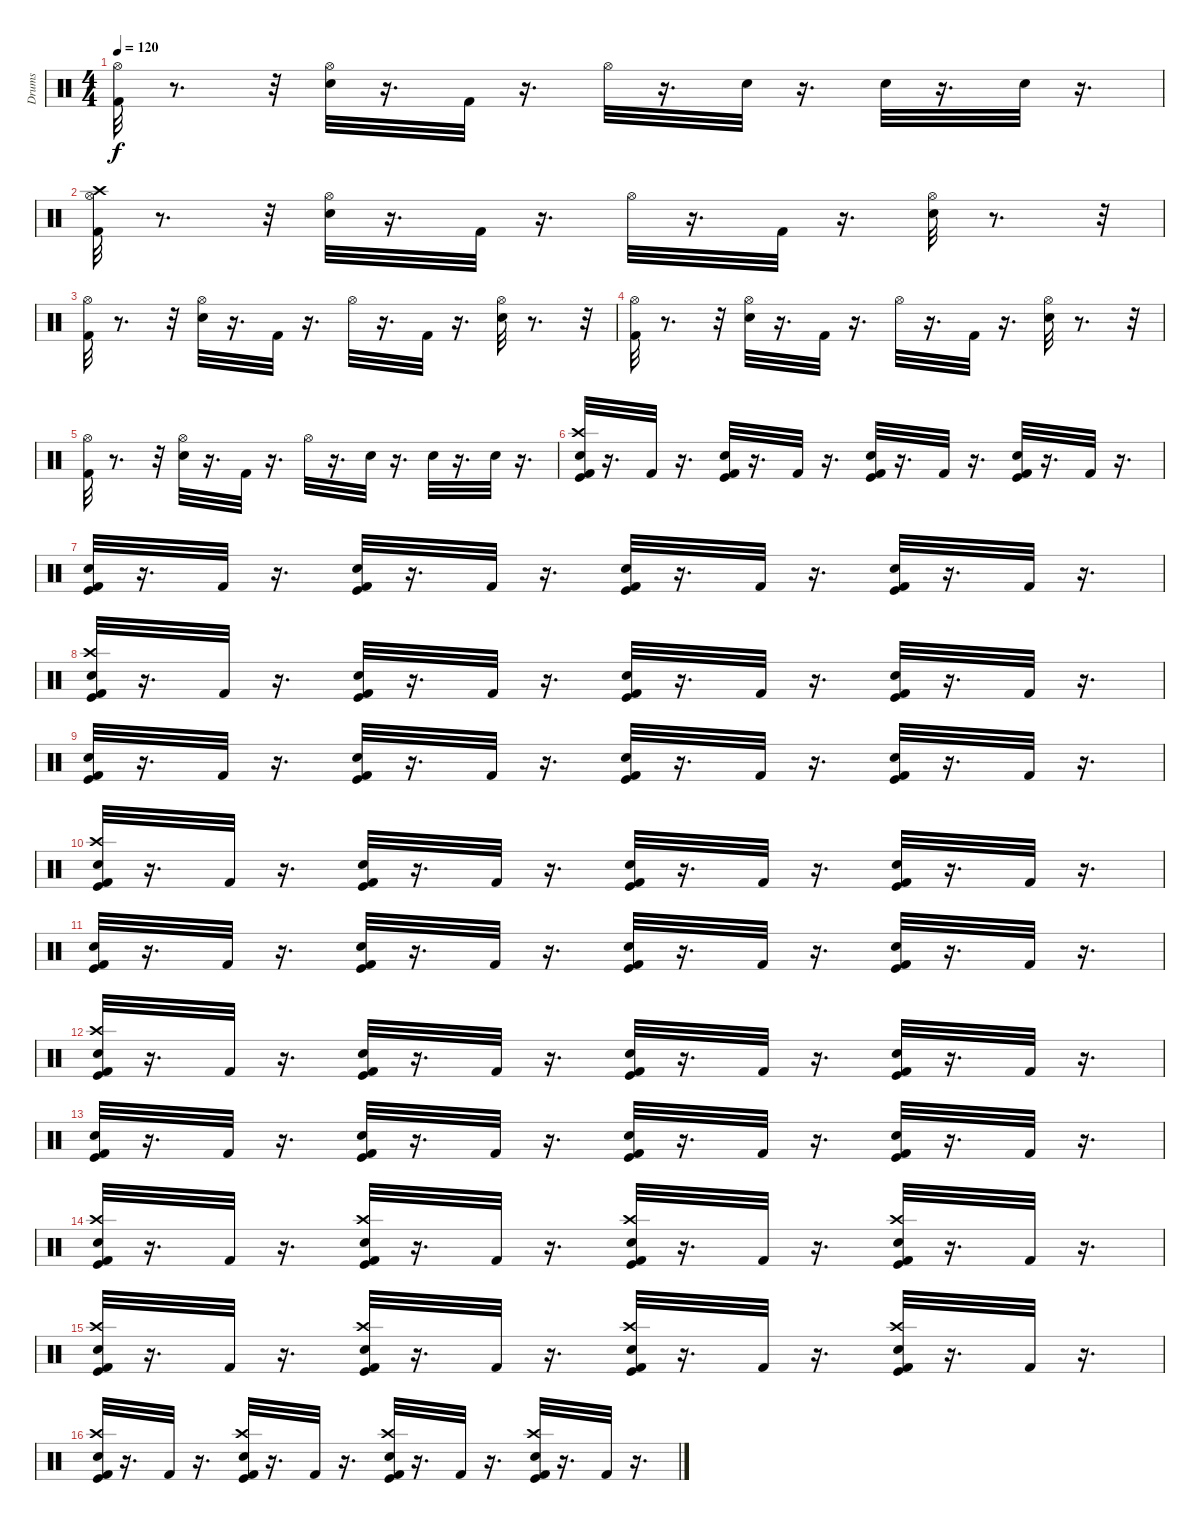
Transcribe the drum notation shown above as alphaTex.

\track ("Drums" "Drums") {instrument percussion}
\staff {score}
\articulation defaults
\ts (4 4)
\tempo 120
\clef neutral
\ks c
("Hi-Hat (open)" "Kick (hit) 2").32{dy f} r.8{d} r.32 ("Electric Snare (hit)" "Hi-Hat (open)").32 r.16{d} "Kick (hit) 2".32 r.16{d} "Hi-Hat (open)".32 r.16{d} "Electric Snare (hit)".32 r.16{d} "Electric Snare (hit)".32 r.16{d} "Electric Snare (hit)".32 r.16{d} |
("Crash high (hit)" "Hi-Hat (open)" "Kick (hit) 2").32 r.8{d} r.32 ("Electric Snare (hit)" "Hi-Hat (open)").32 r.16{d} "Kick (hit) 2".32 r.16{d} "Hi-Hat (open)".32 r.16{d} "Kick (hit) 2".32 r.16{d} ("Electric Snare (hit)" "Hi-Hat (open)").32 r.8{d} r.32 |
("Hi-Hat (open)" "Kick (hit) 2").32 r.8{d} r.32 ("Electric Snare (hit)" "Hi-Hat (open)").32 r.16{d} "Kick (hit) 2".32 r.16{d} "Hi-Hat (open)".32 r.16{d} "Kick (hit) 2".32 r.16{d} ("Electric Snare (hit)" "Hi-Hat (open)").32 r.8{d} r.32 |
("Hi-Hat (open)" "Kick (hit) 2").32 r.8{d} r.32 ("Electric Snare (hit)" "Hi-Hat (open)").32 r.16{d} "Kick (hit) 2".32 r.16{d} "Hi-Hat (open)".32 r.16{d} "Kick (hit) 2".32 r.16{d} ("Electric Snare (hit)" "Hi-Hat (open)").32 r.8{d} r.32 |
("Hi-Hat (open)" "Kick (hit) 2").32 r.8{d} r.32 ("Electric Snare (hit)" "Hi-Hat (open)").32 r.16{d} "Kick (hit) 2".32 r.16{d} "Hi-Hat (open)".32 r.16{d} "Electric Snare (hit)".32 r.16{d} "Electric Snare (hit)".32 r.16{d} "Electric Snare (hit)".32 r.16{d} |
("Crash high (hit)" "Electric Snare (hit)" "Kick (hit) 2" "Kick (hit)").32 r.16{d} "Kick (hit) 2".32 r.16{d} ("Electric Snare (hit)" "Kick (hit)" "Kick (hit) 2").32 r.16{d} "Kick (hit) 2".32 r.16{d} ("Electric Snare (hit)" "Kick (hit)" "Kick (hit) 2").32 r.16{d} "Kick (hit) 2".32 r.16{d} ("Electric Snare (hit)" "Kick (hit)" "Kick (hit) 2").32 r.16{d} "Kick (hit) 2".32 r.16{d} |
("Electric Snare (hit)" "Kick (hit) 2" "Kick (hit)").32 r.16{d} "Kick (hit) 2".32 r.16{d} ("Electric Snare (hit)" "Kick (hit)" "Kick (hit) 2").32 r.16{d} "Kick (hit) 2".32 r.16{d} ("Electric Snare (hit)" "Kick (hit)" "Kick (hit) 2").32 r.16{d} "Kick (hit) 2".32 r.16{d} ("Electric Snare (hit)" "Kick (hit)" "Kick (hit) 2").32 r.16{d} "Kick (hit) 2".32 r.16{d} |
("Crash high (hit)" "Electric Snare (hit)" "Kick (hit) 2" "Kick (hit)").32 r.16{d} "Kick (hit) 2".32 r.16{d} ("Electric Snare (hit)" "Kick (hit)" "Kick (hit) 2").32 r.16{d} "Kick (hit) 2".32 r.16{d} ("Electric Snare (hit)" "Kick (hit)" "Kick (hit) 2").32 r.16{d} "Kick (hit) 2".32 r.16{d} ("Electric Snare (hit)" "Kick (hit)" "Kick (hit) 2").32 r.16{d} "Kick (hit) 2".32 r.16{d} |
("Electric Snare (hit)" "Kick (hit) 2" "Kick (hit)").32 r.16{d} "Kick (hit) 2".32 r.16{d} ("Electric Snare (hit)" "Kick (hit)" "Kick (hit) 2").32 r.16{d} "Kick (hit) 2".32 r.16{d} ("Electric Snare (hit)" "Kick (hit)" "Kick (hit) 2").32 r.16{d} "Kick (hit) 2".32 r.16{d} ("Electric Snare (hit)" "Kick (hit)" "Kick (hit) 2").32 r.16{d} "Kick (hit) 2".32 r.16{d} |
("Crash high (hit)" "Electric Snare (hit)" "Kick (hit) 2" "Kick (hit)").32 r.16{d} "Kick (hit) 2".32 r.16{d} ("Electric Snare (hit)" "Kick (hit)" "Kick (hit) 2").32 r.16{d} "Kick (hit) 2".32 r.16{d} ("Electric Snare (hit)" "Kick (hit)" "Kick (hit) 2").32 r.16{d} "Kick (hit) 2".32 r.16{d} ("Electric Snare (hit)" "Kick (hit)" "Kick (hit) 2").32 r.16{d} "Kick (hit) 2".32 r.16{d} |
("Electric Snare (hit)" "Kick (hit) 2" "Kick (hit)").32 r.16{d} "Kick (hit) 2".32 r.16{d} ("Electric Snare (hit)" "Kick (hit)" "Kick (hit) 2").32 r.16{d} "Kick (hit) 2".32 r.16{d} ("Electric Snare (hit)" "Kick (hit)" "Kick (hit) 2").32 r.16{d} "Kick (hit) 2".32 r.16{d} ("Electric Snare (hit)" "Kick (hit)" "Kick (hit) 2").32 r.16{d} "Kick (hit) 2".32 r.16{d} |
("Crash high (hit)" "Electric Snare (hit)" "Kick (hit) 2" "Kick (hit)").32 r.16{d} "Kick (hit) 2".32 r.16{d} ("Electric Snare (hit)" "Kick (hit)" "Kick (hit) 2").32 r.16{d} "Kick (hit) 2".32 r.16{d} ("Electric Snare (hit)" "Kick (hit)" "Kick (hit) 2").32 r.16{d} "Kick (hit) 2".32 r.16{d} ("Electric Snare (hit)" "Kick (hit)" "Kick (hit) 2").32 r.16{d} "Kick (hit) 2".32 r.16{d} |
("Electric Snare (hit)" "Kick (hit) 2" "Kick (hit)").32 r.16{d} "Kick (hit) 2".32 r.16{d} ("Electric Snare (hit)" "Kick (hit)" "Kick (hit) 2").32 r.16{d} "Kick (hit) 2".32 r.16{d} ("Electric Snare (hit)" "Kick (hit)" "Kick (hit) 2").32 r.16{d} "Kick (hit) 2".32 r.16{d} ("Electric Snare (hit)" "Kick (hit)" "Kick (hit) 2").32 r.16{d} "Kick (hit) 2".32 r.16{d} |
("Crash high (hit)" "Electric Snare (hit)" "Kick (hit) 2" "Kick (hit)").32 r.16{d} "Kick (hit) 2".32 r.16{d} ("Crash high (hit)" "Electric Snare (hit)" "Kick (hit)" "Kick (hit) 2").32 r.16{d} "Kick (hit) 2".32 r.16{d} ("Crash high (hit)" "Electric Snare (hit)" "Kick (hit)" "Kick (hit) 2").32 r.16{d} "Kick (hit) 2".32 r.16{d} ("Crash high (hit)" "Electric Snare (hit)" "Kick (hit)" "Kick (hit) 2").32 r.16{d} "Kick (hit) 2".32 r.16{d} |
("Crash high (hit)" "Electric Snare (hit)" "Kick (hit) 2" "Kick (hit)").32 r.16{d} "Kick (hit) 2".32 r.16{d} ("Crash high (hit)" "Electric Snare (hit)" "Kick (hit)" "Kick (hit) 2").32 r.16{d} "Kick (hit) 2".32 r.16{d} ("Crash high (hit)" "Electric Snare (hit)" "Kick (hit)" "Kick (hit) 2").32 r.16{d} "Kick (hit) 2".32 r.16{d} ("Crash high (hit)" "Electric Snare (hit)" "Kick (hit)" "Kick (hit) 2").32 r.16{d} "Kick (hit) 2".32 r.16{d} |
("Crash high (hit)" "Electric Snare (hit)" "Kick (hit) 2" "Kick (hit)").32 r.16{d} "Kick (hit) 2".32 r.16{d} ("Crash high (hit)" "Electric Snare (hit)" "Kick (hit)" "Kick (hit) 2").32 r.16{d} "Kick (hit) 2".32 r.16{d} ("Crash high (hit)" "Electric Snare (hit)" "Kick (hit)" "Kick (hit) 2").32 r.16{d} "Kick (hit) 2".32 r.16{d} ("Crash high (hit)" "Electric Snare (hit)" "Kick (hit)" "Kick (hit) 2").32 r.16{d} "Kick (hit) 2".32 r.16{d}
